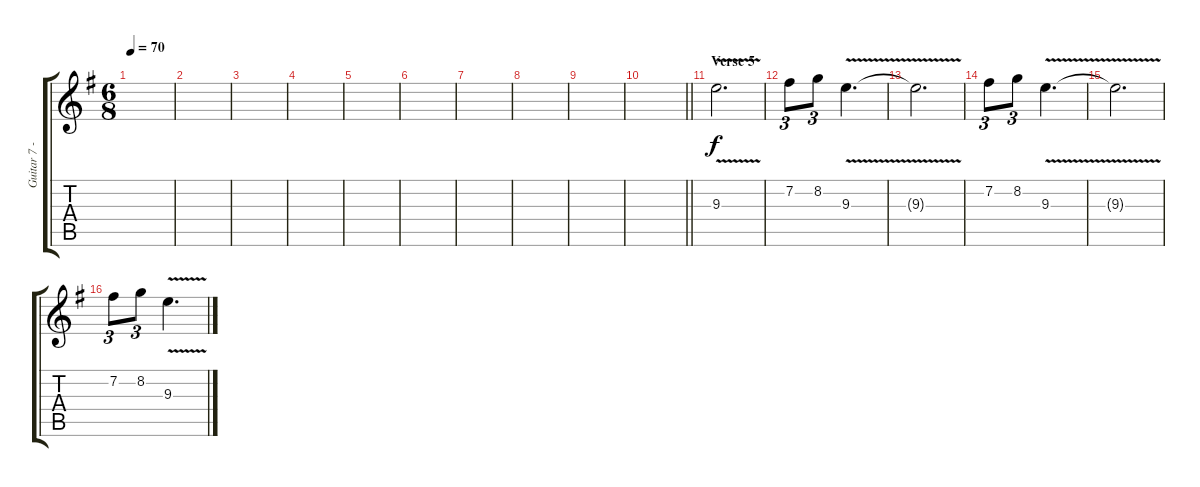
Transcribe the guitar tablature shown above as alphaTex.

\track ("Guitar 7 - harm" "Guitar 7 -") {instrument distortionguitar}
\staff {score tabs}
\tuning (E4 B3 G3 D3 A2 E2) {hide}
\ts (6 8)
\tempo 70
\clef g2
\ks g
|
|
|
|
|
|
|
|
|
\barLineRight lightlight
|
\section ("" "Verse 5")
9.3{v}.2{d} |
7.2.8{tu (3 2)} 8.2.8{tu (3 2)} 9.3{v}.4{d} |
9.3{v t}.2{d} |
7.2.8{tu (3 2)} 8.2.8{tu (3 2)} 9.3{v}.4{d} |
9.3{v t}.2{d} |
7.2.8{tu (3 2)} 8.2.8{tu (3 2)} 9.3{v}.4{d}
